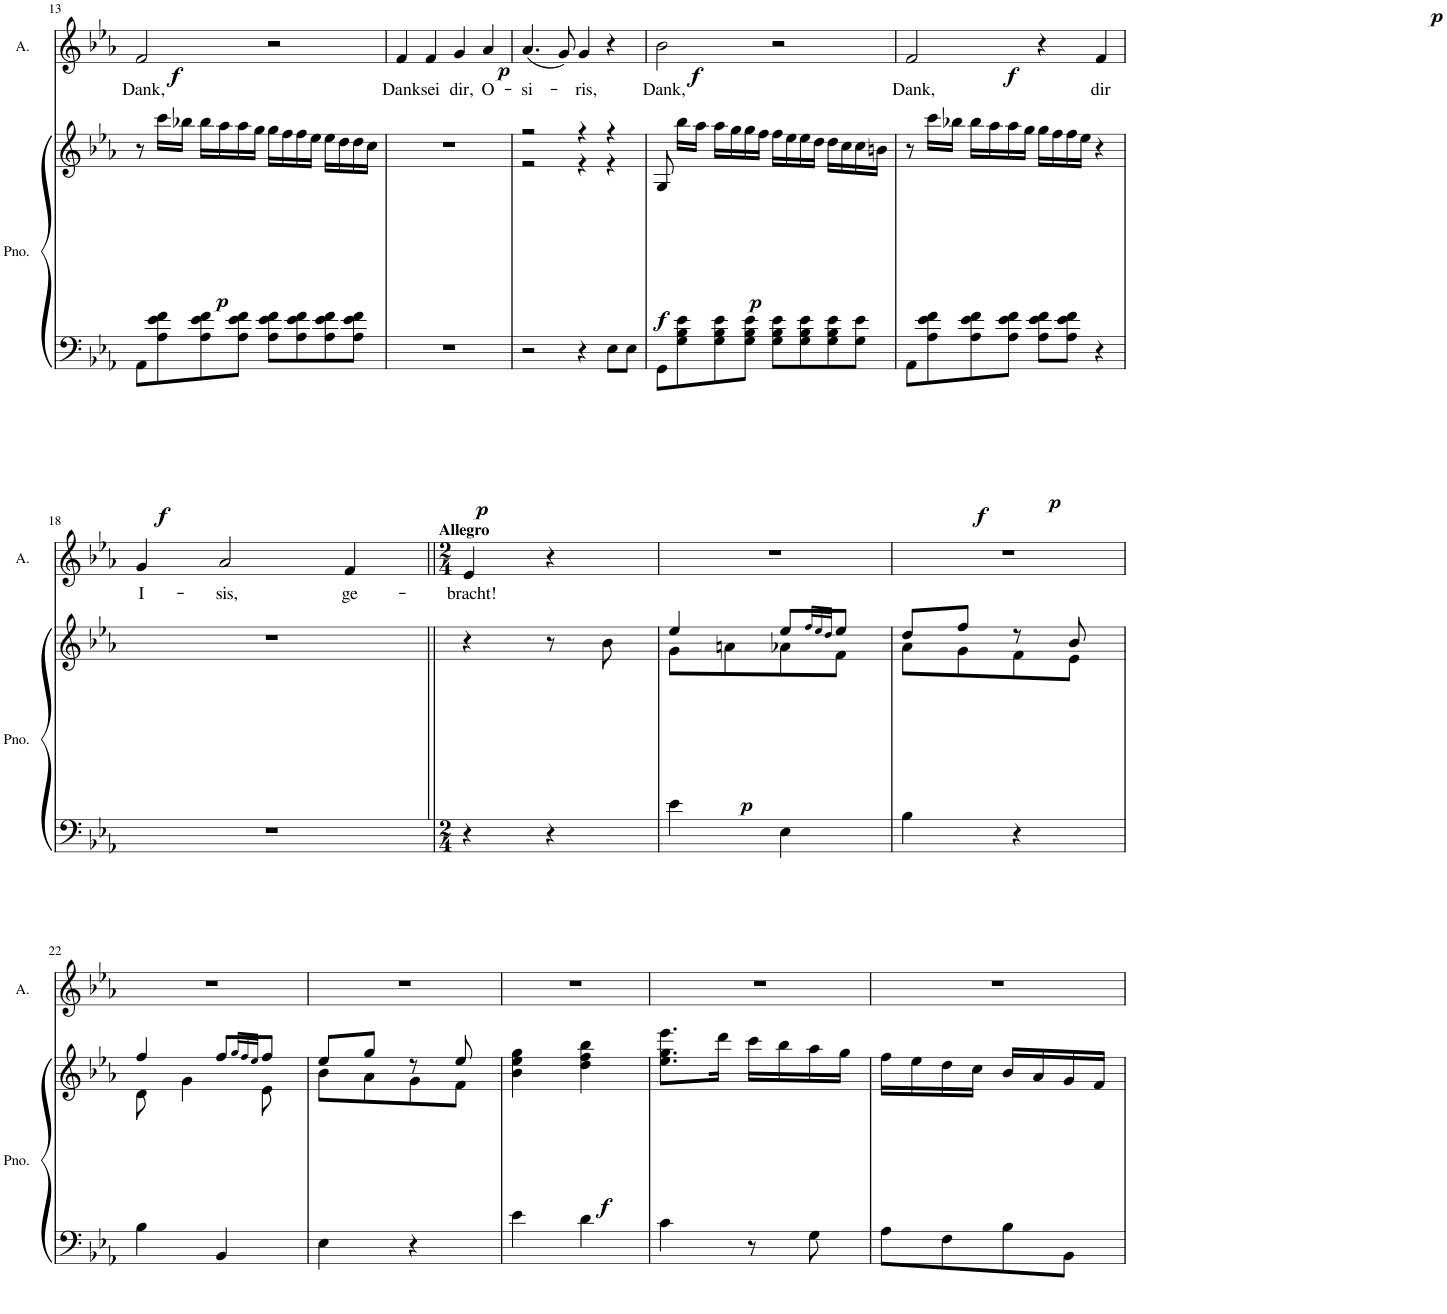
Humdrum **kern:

**kern	**kern	**dynam	**kern	**text	**dynam
*part2	*part2	*part2	*part1	*part1	*part1
*staff3	*staff2	*staff2/3	*staff1	*staff1	*staff1
*I"Piano	*	*	*I"Alto	*	*
*I'Pno.	*	*	*I'A.	*	*
!!LO:PB:g=z
*clefF4	*clefG2	*	*clefG2	*	*
*k[b-e-a-]	*k[b-e-a-]	*	*k[b-e-a-]	*	*
*M4/4	*M4/4	*	*M4/4	*	*
*met(c)	*met(c)	*	*met(c)	*	*
=13	=13	=13	=13	=13	=13
!	!	!LO:DY:b=2	!	!LO:LY:b	!LO:DY:b
8AA-\L	8r	f	2f/	Dank,	f
!	!	!LO:DY:b	!	!	!
8A-\ 8e-\ 8f\	16ccc\LL	p	.	.	.
.	16bb-X\JJ	.	.	.	.
8A-\ 8e-\ 8f\	16bb-\LL	.	.	.	.
.	16aa-\	.	.	.	.
8A-\ 8e-\ 8f\J	16aa-\	.	.	.	.
.	16gg\JJ	.	.	.	.
8A-\ 8e-\ 8f\L	16gg\LL	.	2r	.	.
.	16ff\	.	.	.	.
8A-\ 8e-\ 8f\	16ff\	.	.	.	.
.	16ee-\JJ	.	.	.	.
8A-\ 8e-\ 8f\	16ee-\LL	.	.	.	.
.	16dd\	.	.	.	.
8A-\ 8e-\ 8f\J	16dd\	.	.	.	.
.	16cc\JJ	.	.	.	.
=14	=14	=14	=14	=14	=14
!	!	!LO:DY:b=2	!	!LO:LY:b	!LO:DY:b
1r	1r	p	4f/	Dank	p
!	!	!	!	!LO:LY:b	!
.	.	.	4f/	sei	.
!	!	!	!	!LO:LY:b	!
.	.	.	4g/	dir,	.
!	!	!	!	!LO:LY:b	!
.	.	.	4a-/	O-	.
=15	=15	=15	=15	=15	=15
*	*^	*	*	*	*
!	!	!	!	!	!LO:LY:b	!
2r	2r	2r	.	(4.a-/	-si-	.
.	.	.	.	8g/)	.	.
!	!	!	!	!	!LO:LY:b	!
4r	4r	4r	.	4g/	-ris,	.
8E-\L	4r	4r	.	4r	.	.
8E-\J	.	.	.	.	.	.
*	*v	*v	*	*	*	*
=16	=16	=16	=16	=16	=16
!	!	!LO:DY:b	!	!LO:LY:b	!LO:DY:b
8GG\L	8G/	f	2b-\	Dank,	f
!	!	!LO:DY:b	!	!	!
8G\ 8B-\ 8e-\	16bb-\LL	p	.	.	.
.	16aa-\JJ	.	.	.	.
8G\ 8B-\ 8e-\	16aa-\LL	.	.	.	.
.	16gg\	.	.	.	.
8G\ 8B-\ 8e-\J	16gg\	.	.	.	.
.	16ff\JJ	.	.	.	.
8G\ 8B-\ 8e-\L	16ff\LL	.	2r	.	.
.	16ee-\	.	.	.	.
8G\ 8B-\ 8e-\	16ee-\	.	.	.	.
.	16dd\JJ	.	.	.	.
8G\ 8B-\ 8e-\	16dd\LL	.	.	.	.
.	16cc\	.	.	.	.
8G\ 8e-\J	16cc\	.	.	.	.
.	16bn\JJ	.	.	.	.
=17	=17	=17	=17	=17	=17
!	!	!LO:DY:b=2	!	!LO:LY:b	!LO:DY:b
8AA-\L	8r	f	2f/	Dank,	f
!	!	!LO:DY:b=2	!	!	!
8A-\ 8e-\ 8f\	16ccc\LL	p	.	.	.
.	16bb-X\JJ	.	.	.	.
8A-\ 8e-\ 8f\	16bb-\LL	.	.	.	.
.	16aa-\	.	.	.	.
8A-\ 8e-\ 8f\J	16aa-\	.	.	.	.
.	16gg\JJ	.	.	.	.
8A-\ 8e-\ 8f\L	16gg\LL	.	4r	.	.
.	16ff\	.	.	.	.
8A-\ 8e-\ 8f\J	16ff\	.	.	.	.
.	16ee-\JJ	.	.	.	.
!	!	!	!	!LO:LY:b	!LO:DY:b
4r	4r	.	4f/	dir	p
!!LO:LB:g=z
=18	=18	=18	=18	=18	=18
!	!	!	!	!LO:LY:b	!
1r	1r	.	4g/	I-	.
!	!	!	!	!LO:LY:b	!
.	.	.	2a-/	-sis,	.
!	!	!	!	!LO:LY:b	!
.	.	.	4f/	ge-	.
=19||	=19||	=19||	=19||	=19||	=19||
*M2/4	*	*	*M2/4	*	*
!	!	!	!LO:TX:a:B:t=Allegro	!	!
!	!	!	!	!LO:LY:b	!
4r	4r	.	4e-/	-bracht!	.
4r	8r	.	4r	.	.
!	!	!LO:DY:b	!	!	!
.	8b-\	p	.	.	.
=20	=20	=20	=20	=20	=20
*	*^	*	*	*	*
4e-\	4ee-/	8g\L	.	2r	.	.
.	.	8an\	.	.	.	.
4E-\	8ee-/L	8a-X\	.	.	.	.
.	32qff/LLL	.	.	.	.	.
.	32qee-/	.	.	.	.	.
.	32qdd/JJJ	.	.	.	.	.
.	8ee-/J	8f\J	.	.	.	.
=21	=21	=21	=21	=21	=21	=21
4B-\	8dd/L	8a-\L	.	2r	.	.
.	8ff/J	8g\	.	.	.	.
4r	8r	8f\	.	.	.	.
.	8b-/	8e-\J	.	.	.	.
!!LO:LB:g=z
=22	=22	=22	=22	=22	=22	=22
4B-\	4ff/	8d\	.	2r	.	.
.	.	4g\	.	.	.	.
4BB-/	8ff/L	.	.	.	.	.
.	32qgg/LLL	.	.	.	.	.
.	32qff/	.	.	.	.	.
.	32qee-/JJJ	.	.	.	.	.
.	8ff/J	8e-\	.	.	.	.
=23	=23	=23	=23	=23	=23	=23
4E-\	8ee-/L	8b-\L	.	2r	.	.
.	8gg/J	8a-\	.	.	.	.
4r	8r	8g\	.	.	.	.
!	!	!	!LO:DY:b	!	!	!
.	8ee-/	8f\J	f	.	.	.
*	*v	*v	*	*	*	*
=24	=24	=24	=24	=24	=24
4e-\	4b-\ 4ee-\ 4gg\	.	2r	.	.
4d\	4dd\ 4ff\ 4bb-\	.	.	.	.
=25	=25	=25	=25	=25	=25
4c\	8.ee-\ 8.gg\ 8.eee-\L	.	2r	.	.
.	16ddd\Jk	.	.	.	.
8r	16ccc\LL	.	.	.	.
.	16bb-\	.	.	.	.
8G\	16aa-\	.	.	.	.
.	16gg\JJ	.	.	.	.
=26	=26	=26	=26	=26	=26
8A-\L	16ff\LL	.	2r	.	.
.	16ee-\	.	.	.	.
8F\	16dd\	.	.	.	.
.	16cc\JJ	.	.	.	.
8B-\	16b-/LL	.	.	.	.
.	16a-/	.	.	.	.
8BB-\J	16g/	.	.	.	.
.	16f/JJ	.	.	.	.
=	=	=	=	=	=
*-	*-	*-	*-	*-	*-
